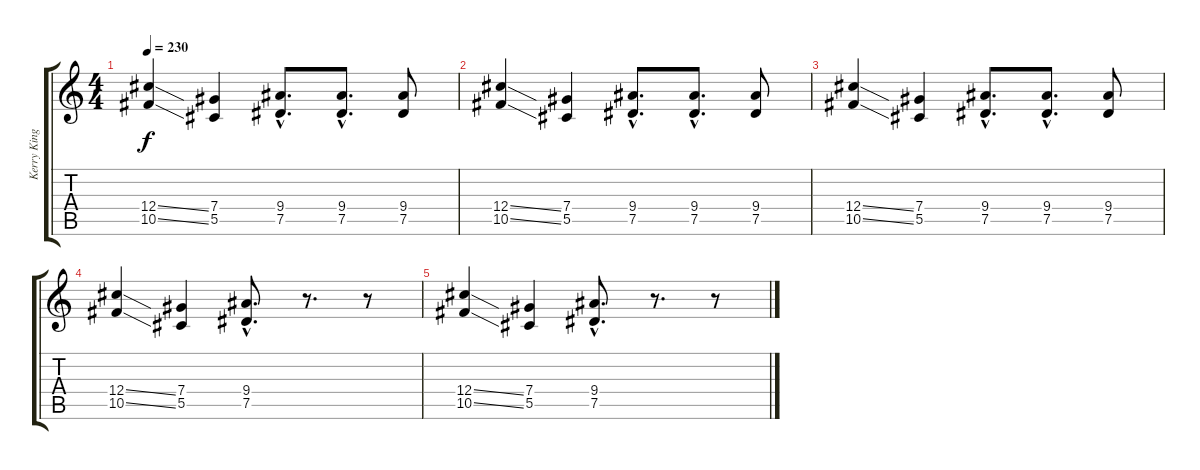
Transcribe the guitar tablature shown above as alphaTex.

\track ("Kerry King" "Kerry King") {instrument distortionguitar}
\staff {score tabs}
\tuning (Eb4 Bb3 Gb3 Db3 Ab2 Eb2) {hide}
\ts (4 4)
\tempo 230
\clef g2
\ks c
(12.4{ss} 10.5{ss}).4{dy f} (7.4 5.5).4 (9.4{hac} 7.5{hac}).8{d} (9.4{hac} 7.5{hac}).8{d} (9.4 7.5).8 |
(12.4{ss} 10.5{ss}).4 (7.4 5.5).4 (9.4{hac} 7.5{hac}).8{d} (9.4{hac} 7.5{hac}).8{d} (9.4 7.5).8 |
(12.4{ss} 10.5{ss}).4 (7.4 5.5).4 (9.4{hac} 7.5{hac}).8{d} (9.4{hac} 7.5{hac}).8{d} (9.4 7.5).8 |
(12.4{ss} 10.5{ss}).4 (7.4 5.5).4 (9.4{hac} 7.5{hac}).8{d} r.8{d} r.8 |
(12.4{ss} 10.5{ss}).4 (7.4 5.5).4 (9.4{hac} 7.5{hac}).8{d} r.8{d} r.8
